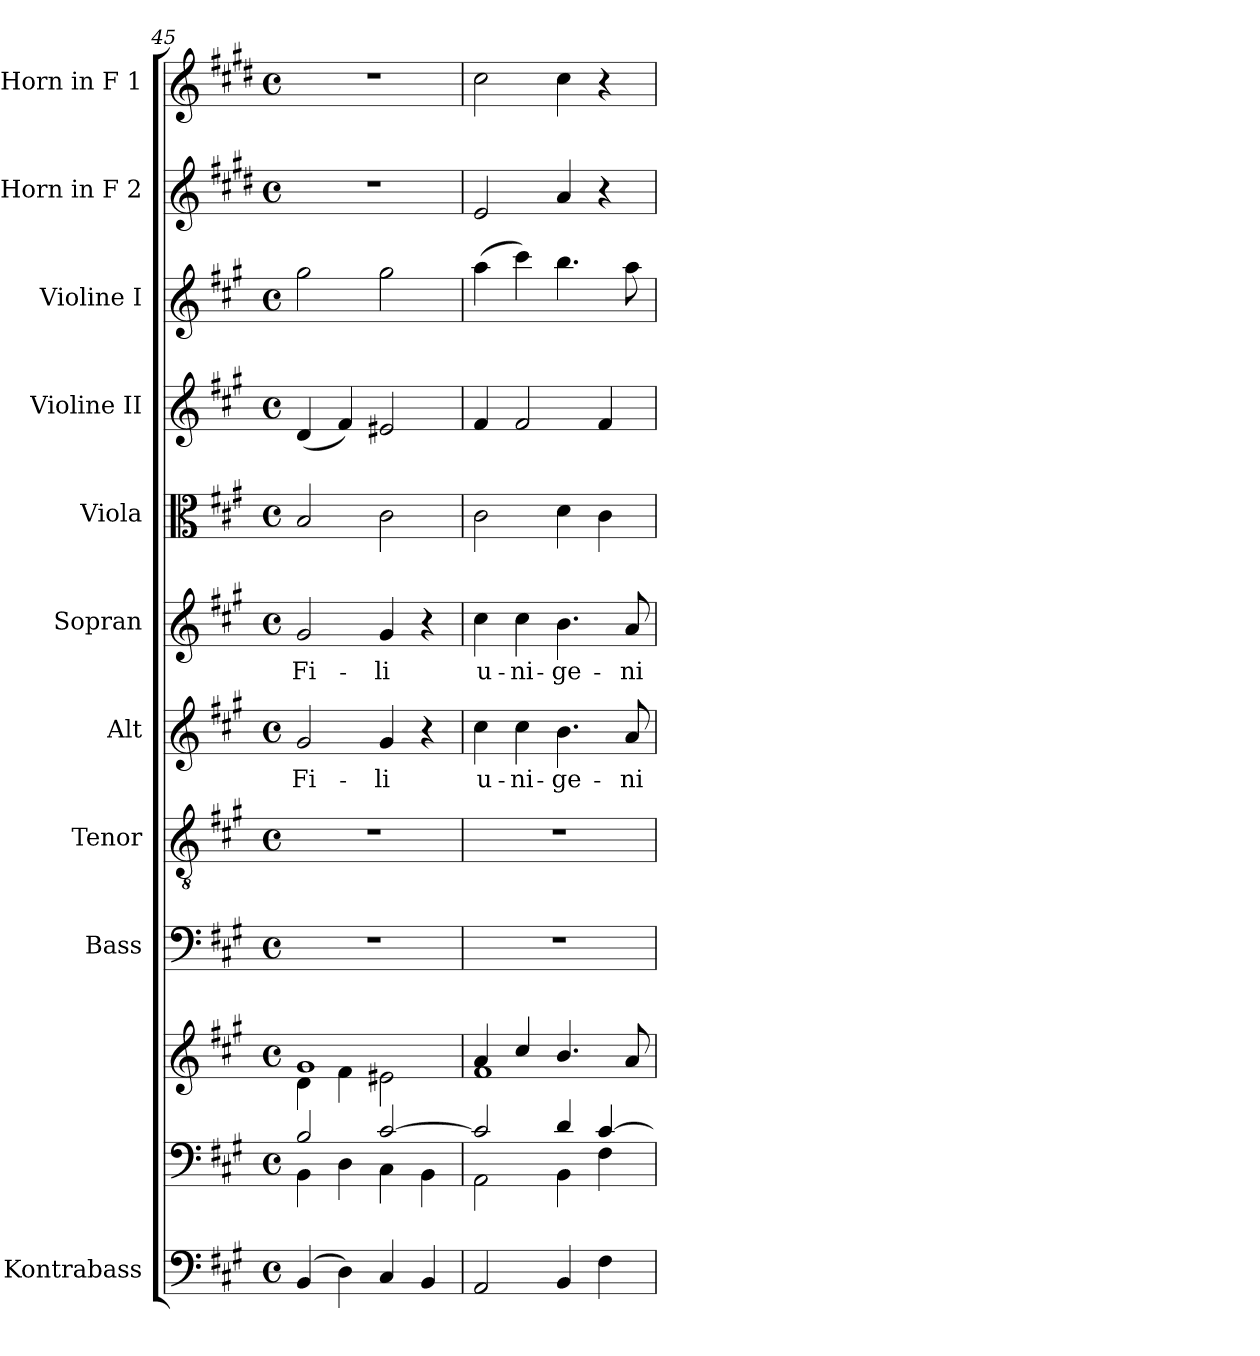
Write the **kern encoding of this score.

**kern	**kern	**kern	**kern	**kern	**kern	**text	**kern	**text	**kern	**kern	**kern	**kern	**kern
*part11	*part10	*part10	*part9	*part8	*part7	*part7	*part6	*part6	*part5	*part4	*part3	*part2	*part1
*staff12	*staff11	*staff10	*staff9	*staff8	*staff7	*staff7	*staff6	*staff6	*staff5	*staff4	*staff3	*staff2	*staff1
*I"Kontrabass	*	*	*I"Bass	*I"Tenor	*I"Alt	*	*I"Sopran	*	*I"Viola	*I"Violine II	*I"Violine I	*I"Horn in F 2	*I"Horn in F 1
*I'Kb.	*	*	*I'B.	*I'T.	*I'A.	*	*I'S.	*	*I'Vla.	*I'Vl. II	*I'Vl. I	*	*
*clefF4	*clefF4	*clefG2	*clefF4	*clefGv2	*clefG2	*	*clefG2	*	*clefC3	*clefG2	*clefG2	*clefG2	*clefG2
*ITrd7c12	*	*	*	*	*	*	*	*	*	*	*	*ITrd4c7	*ITrd4c7
*k[f#c#g#]	*k[f#c#g#]	*k[f#c#g#]	*k[f#c#g#]	*k[f#c#g#]	*k[f#c#g#]	*	*k[f#c#g#]	*	*k[f#c#g#]	*k[f#c#g#]	*k[f#c#g#]	*k[f#c#g#]	*k[f#c#g#]
*A:	*A:	*A:	*A:	*A:	*A:	*	*A:	*	*A:	*A:	*A:	*A:	*A:
*M4/4	*M4/4	*M4/4	*M4/4	*M4/4	*M4/4	*	*M4/4	*	*M4/4	*M4/4	*M4/4	*M4/4	*M4/4
*met(c)	*met(c)	*met(c)	*met(c)	*met(c)	*met(c)	*	*met(c)	*	*met(c)	*met(c)	*met(c)	*met(c)	*met(c)
=45	=45	=45	=45	=45	=45	=45	=45	=45	=45	=45	=45	=45	=45
*	*^	*^	*	*	*	*	*	*	*	*	*	*	*
!	!	!	!	!	!	!	!	!LO:LY:b	!	!LO:LY:b	!	!	!	!	!
(4BBB/	2B/	4BB\	1g#	4d\	1r	1r	2g#/	Fi-	2g#/	Fi-	2B/	(<4d/	2gg#\	1r	1r
4DD\)	.	4D\	.	4f#\	.	.	.	.	.	.	.	4f#/)	.	.	.
!	!	!	!	!	!	!	!	!LO:LY:b	!	!LO:LY:b	!	!	!	!	!
4CC#/	[>2c#/	4C#\	.	2e#X\	.	.	4g#/	-li	4g#/	-li	2c#\	2e#X/	2gg#\	.	.
4BBB/	.	4BB\	.	.	.	.	4r	.	4r	.	.	.	.	.	.
=46	=46	=46	=46	=46	=46	=46	=46	=46	=46	=46	=46	=46	=46	=46	=46
!	!	!	!	!	!	!	!	!LO:LY:b	!	!LO:LY:b	!	!	!	!	!
2AAA/	2c#/]	2AA\	4a/	1f#	1r	1r	4cc#\	u-	4cc#\	u-	2c#\	4f#/	(>4aa\	2A/	2f#\
!	!	!	!	!	!	!	!	!LO:LY:b	!	!LO:LY:b	!	!	!	!	!
.	.	.	4cc#/	.	.	.	4cc#\	-ni-	4cc#\	-ni-	.	2f#/	4ccc#\)	.	.
!	!	!	!	!	!	!	!	!LO:LY:b	!	!LO:LY:b	!	!	!	!	!
4BBB/	4d/	4BB\	4.b/	.	.	.	4.b\	-ge-	4.b\	-ge-	4d\	.	4.bb\	4d/	4f#\
4FF#\	[>4c#/	4F#\	.	.	.	.	.	.	.	.	4c#\	4f#/	.	4r	4r
!	!	!	!	!	!	!	!	!LO:LY:b	!	!LO:LY:b	!	!	!	!	!
.	.	.	8a/	.	.	.	8a/	-ni-	8a/	-ni-	.	.	8aa\	.	.
*	*v	*v	*	*	*	*	*	*	*	*	*	*	*	*	*
*	*	*v	*v	*	*	*	*	*	*	*	*	*	*	*
=	=	=	=	=	=	=	=	=	=	=	=	=	=
*-	*-	*-	*-	*-	*-	*-	*-	*-	*-	*-	*-	*-	*-
